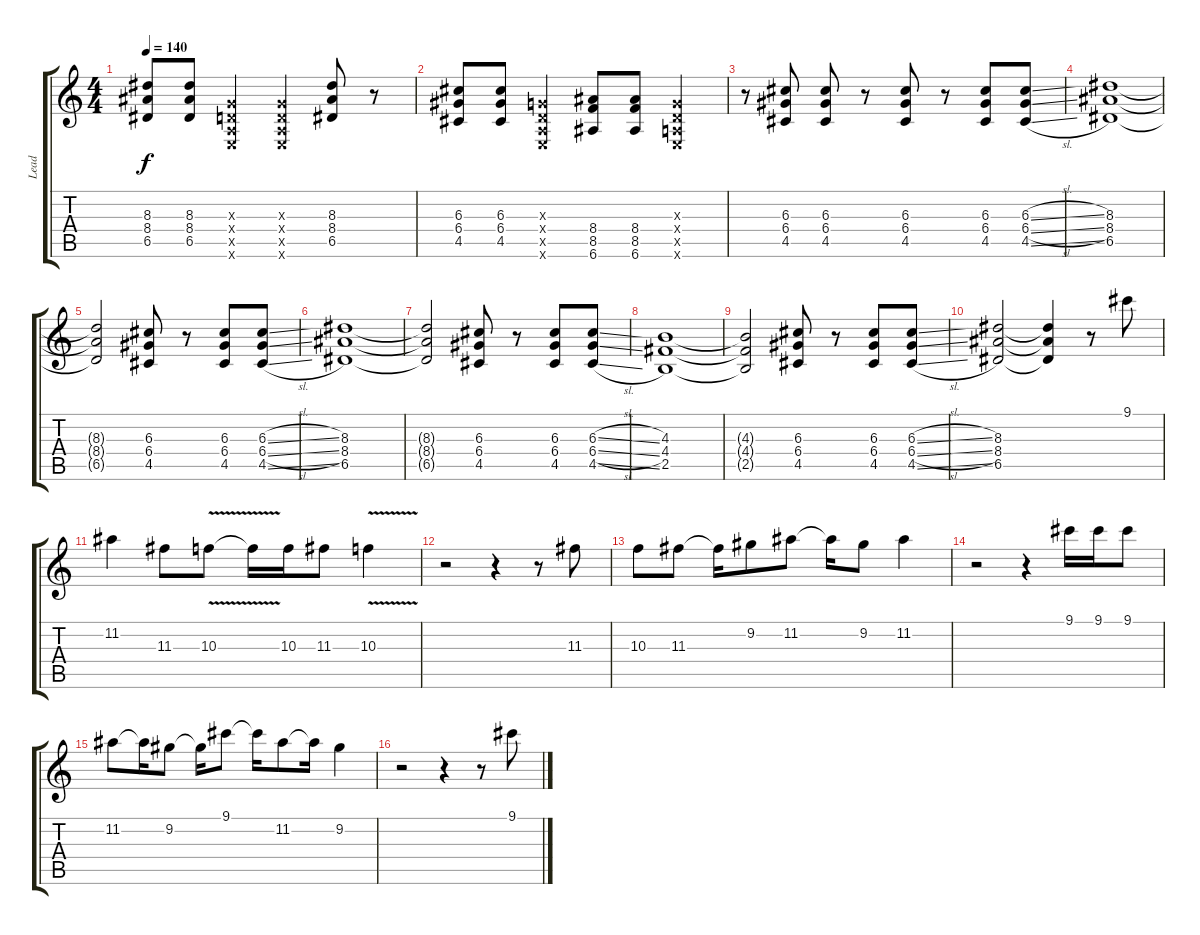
\track ("Lead" "Lead") {instrument distortionguitar}
\staff {score tabs}
\tuning (E4 B3 G3 D3 A2 E2) {hide}
\ts (4 4)
\tempo 140
\clef g2
\ks c
(8.3 8.4 6.5).8{dy f} (8.3 8.4 6.5).8 (0.3{x} 0.4{x} 0.5{x} 0.6{x}).4 (0.3{x} 0.4{x} 0.5{x} 0.6{x}).4 (8.3 8.4 6.5).8 r.8 |
(6.3 6.4 4.5).8 (6.3 6.4 4.5).8 (0.3{x} 0.4{x} 0.5{x} 0.6{x}).4 (8.4 8.5 6.6).8 (8.4 8.5 6.6).8 (0.3{x} 0.4{x} 0.5{x} 0.6{x}).4 |
r.8 (6.3 6.4 4.5).8 (6.3 6.4 4.5).8 r.8 (6.3 6.4 4.5).8 r.8 (6.3 6.4 4.5).8 (6.3{sl} 6.4{sl} 4.5{sl}).8 |
(8.3 8.4 6.5).1 |
(8.3{t} 8.4{t} 6.5{t}).2 (6.3 6.4 4.5).8 r.8 (6.3 6.4 4.5).8 (6.3{sl} 6.4{sl} 4.5{sl}).8 |
(8.3 8.4 6.5).1 |
(8.3{t} 8.4{t} 6.5{t}).2 (6.3 6.4 4.5).8 r.8 (6.3 6.4 4.5).8 (6.3{sl} 6.4{sl} 4.5{sl}).8 |
(4.3 4.4 2.5).1 |
(4.3{t} 4.4{t} 2.5{t}).2 (6.3 6.4 4.5).8 r.8 (6.3 6.4 4.5).8 (6.3{sl} 6.4{sl} 4.5{sl}).8 |
(8.3 8.4 6.5).2 (8.3{t} 8.4{t} 6.5{t}).4 r.8 9.1.8 |
11.2.4 11.3.8 10.3{v}.8 10.3{t}.16 10.3.16 11.3.8 10.3{v}.4 |
r.2 r.4 r.8 11.3.8 |
10.3.8 11.3.8 11.3{t}.16 9.2.8 11.2.8 11.2{t}.16 9.2.8 11.2.4 |
r.2 r.4 9.1.16 9.1.16 9.1.8 |
11.2.8 11.2{t}.16 9.2.8 9.2{t}.16 9.1.8 9.1{t}.16 11.2.8 11.2{t}.16 9.2.4 |
r.2 r.4 r.8 9.1.8
